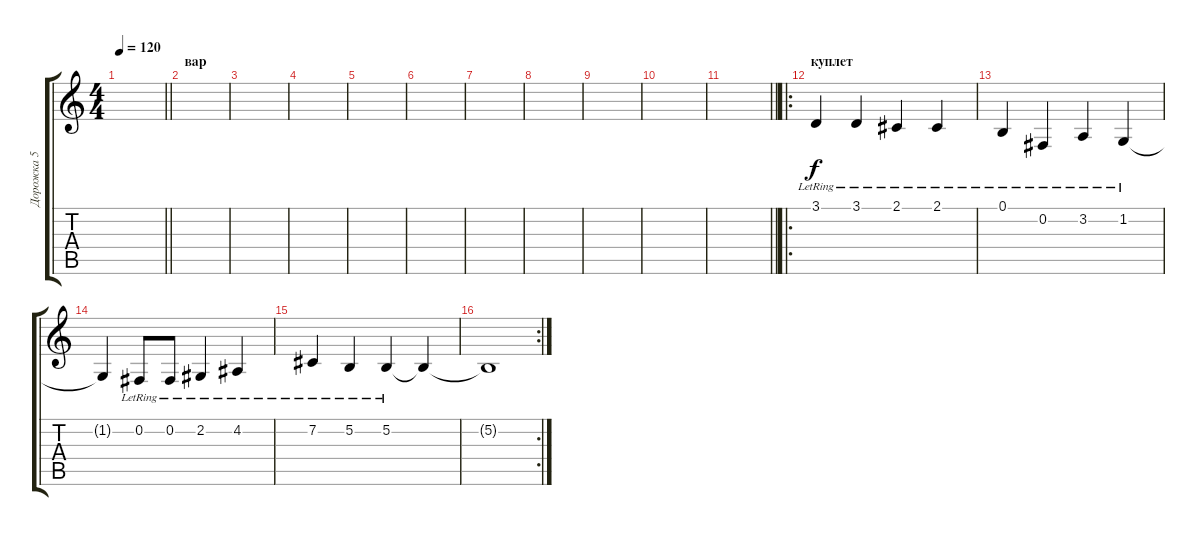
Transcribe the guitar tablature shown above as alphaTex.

\track ("Дорожка 5" "Дорожка 5") {instrument churchorgan}
\staff {score tabs}
\tuning (B3 Gb3 D3 A2 E2 B1) {hide}
\ts (4 4)
\tempo 120
\clef g2
\barLineRight lightlight
\ks c
|
\section ("" "вар")
|
|
|
|
|
|
|
|
|
\barLineRight lightlight
|
\ro
\section ("" "куплет")
3.1{lr}.4{dy f} 3.1{lr}.4 2.1{lr}.4 2.1{lr}.4 |
0.1{lr}.4 0.2{lr}.4 3.2{lr}.4 1.2{lr}.4 |
1.2{t}.4 0.2{lr}.8 0.2{lr}.8 2.2{lr}.4 4.2{lr}.4 |
7.2{lr}.4 5.2{lr}.4 5.2{lr}.4 5.2{t}.4 |
\rc 2
5.2{t}.1
